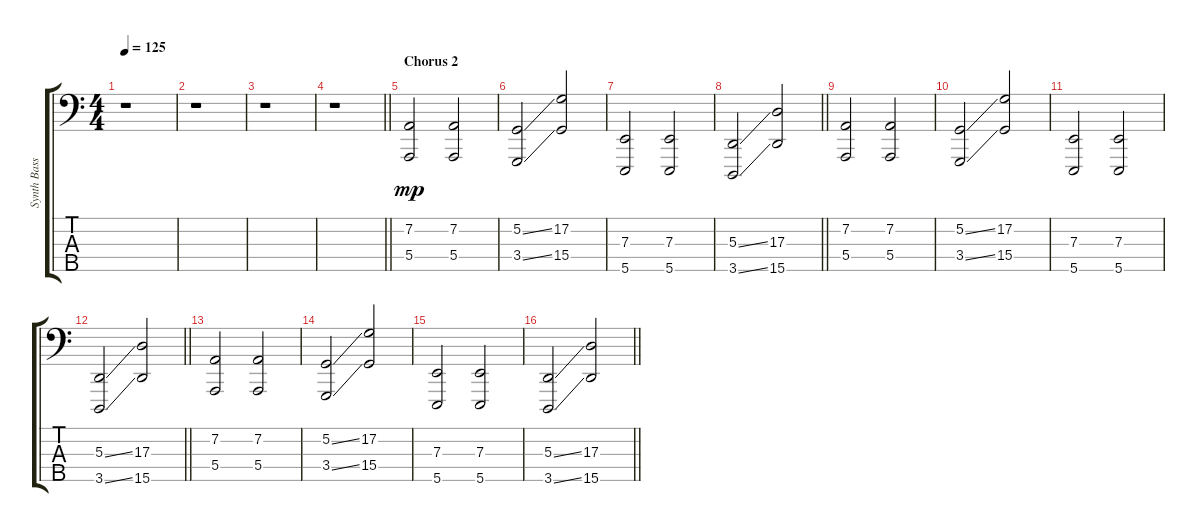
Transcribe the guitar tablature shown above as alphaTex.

\track ("Synth Bass" "Synth Bass") {instrument synthbrass1}
\staff {score tabs}
\tuning (G2 D2 A1 E1 B0) {hide}
\ts (4 4)
\tempo 125
\clef f4
\ks c
r.1{dy mp} |
r.1 |
r.1 |
\barLineRight lightlight
r.1 |
\section ("" "Chorus 2")
(7.2 5.4).2 (7.2 5.4).2 |
(5.2{ss} 3.4{ss}).2 (17.2 15.4).2 |
(7.3 5.5).2 (7.3 5.5).2 |
\barLineRight lightlight
(5.3{ss} 3.5{ss}).2 (17.3 15.5).2 |
(7.2 5.4).2 (7.2 5.4).2 |
(5.2{ss} 3.4{ss}).2 (17.2 15.4).2 |
(7.3 5.5).2 (7.3 5.5).2 |
\barLineRight lightlight
(5.3{ss} 3.5{ss}).2 (17.3 15.5).2 |
\section ("" "")
(7.2 5.4).2 (7.2 5.4).2 |
(5.2{ss} 3.4{ss}).2 (17.2 15.4).2 |
(7.3 5.5).2 (7.3 5.5).2 |
\barLineRight lightlight
(5.3{ss} 3.5{ss}).2 (17.3 15.5).2
